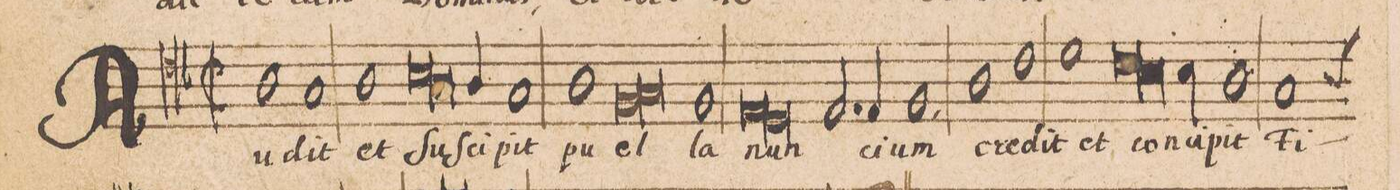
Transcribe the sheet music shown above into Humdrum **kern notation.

**kern	**text
*I"[Tenore II]	*
*clefC4	*
*k[b-]	*
*met(C|)	*
*M2/1	*
*M2/1	*
*met(C|)	*
1A\	Au-
1G/	-dit
=84	=84
1A\	et
*lig	*
1B-\	ſuſ-
=85	=85
*col	*
2.A/	.
*Xlig	*
4A/	-ci-
*Xcol	*
1G/	-pit
=86	=86
1A\	pu-
*lig	*
1F/	-el-
=87	=87
1G/	.
*Xlig	*
1F/	-la
=88	=88
*lig	*
1E/	nun-
1D/	.
*Xlig	*
=89	=89
2.E/	.
4E/	-ci-
1F/,	-um
=90	=90
1A\	cre-
1c\	-dit
=91	=91
1d\	et
*lig	*
1c\	con-
=92	=92
*col	*
2.B-\	.
*Xlig	*
4B-\	-ci-
*Xcol	*
1A\	-pit
=93	=93
*custos:A	*
1G/	Fi-
*-	*-
